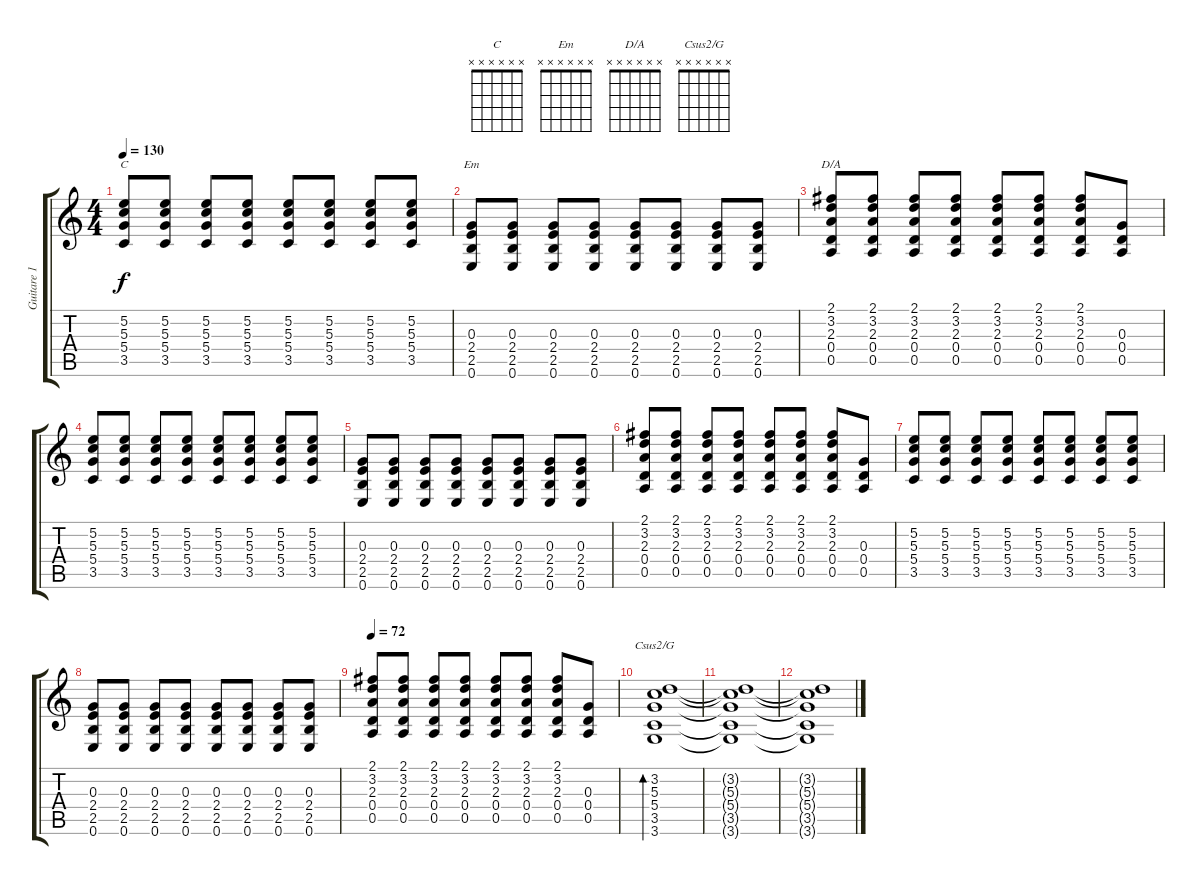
\track ("Guitare 1" "Guitare 1") {instrument overdrivenguitar}
\staff {score tabs}
\tuning (E4 B3 G3 D3 A2 E2) {hide}
\chord ("C" x x x x x x) {firstfret 0}
\chord ("Em" x x x x x x) {firstfret 0}
\chord ("D/A" x x x x x x) {firstfret 0}
\chord ("Csus2/G" x x x x x x) {firstfret 0}
\ts (4 4)
\tempo 130
\clef g2
\ks c
(5.2 5.3 5.4 3.5).8{ch "C" dy f} (5.2 5.3 5.4 3.5).8 (5.2 5.3 5.4 3.5).8 (5.2 5.3 5.4 3.5).8 (5.2 5.3 5.4 3.5).8 (5.2 5.3 5.4 3.5).8 (5.2 5.3 5.4 3.5).8 (5.2 5.3 5.4 3.5).8 |
(0.3 2.4 2.5 0.6).8{ch "Em"} (0.3 2.4 2.5 0.6).8 (0.3 2.4 2.5 0.6).8 (0.3 2.4 2.5 0.6).8 (0.3 2.4 2.5 0.6).8 (0.3 2.4 2.5 0.6).8 (0.3 2.4 2.5 0.6).8 (0.3 2.4 2.5 0.6).8 |
(2.1 3.2 2.3 0.4 0.5).8{ch "D/A"} (2.1 3.2 2.3 0.4 0.5).8 (2.1 3.2 2.3 0.4 0.5).8 (2.1 3.2 2.3 0.4 0.5).8 (2.1 3.2 2.3 0.4 0.5).8 (2.1 3.2 2.3 0.4 0.5).8 (2.1 3.2 2.3 0.4 0.5).8 (0.3 0.4 0.5).8 |
(5.2 5.3 5.4 3.5).8 (5.2 5.3 5.4 3.5).8 (5.2 5.3 5.4 3.5).8 (5.2 5.3 5.4 3.5).8 (5.2 5.3 5.4 3.5).8 (5.2 5.3 5.4 3.5).8 (5.2 5.3 5.4 3.5).8 (5.2 5.3 5.4 3.5).8 |
(0.3 2.4 2.5 0.6).8 (0.3 2.4 2.5 0.6).8 (0.3 2.4 2.5 0.6).8 (0.3 2.4 2.5 0.6).8 (0.3 2.4 2.5 0.6).8 (0.3 2.4 2.5 0.6).8 (0.3 2.4 2.5 0.6).8 (0.3 2.4 2.5 0.6).8 |
(2.1 3.2 2.3 0.4 0.5).8 (2.1 3.2 2.3 0.4 0.5).8 (2.1 3.2 2.3 0.4 0.5).8 (2.1 3.2 2.3 0.4 0.5).8 (2.1 3.2 2.3 0.4 0.5).8 (2.1 3.2 2.3 0.4 0.5).8 (2.1 3.2 2.3 0.4 0.5).8 (0.3 0.4 0.5).8 |
(5.2 5.3 5.4 3.5).8 (5.2 5.3 5.4 3.5).8 (5.2 5.3 5.4 3.5).8 (5.2 5.3 5.4 3.5).8 (5.2 5.3 5.4 3.5).8 (5.2 5.3 5.4 3.5).8 (5.2 5.3 5.4 3.5).8 (5.2 5.3 5.4 3.5).8 |
(0.3 2.4 2.5 0.6).8 (0.3 2.4 2.5 0.6).8 (0.3 2.4 2.5 0.6).8 (0.3 2.4 2.5 0.6).8 (0.3 2.4 2.5 0.6).8 (0.3 2.4 2.5 0.6).8 (0.3 2.4 2.5 0.6).8 (0.3 2.4 2.5 0.6).8 |
\tempo 72
(2.1 3.2 2.3 0.4 0.5).8 (2.1 3.2 2.3 0.4 0.5).8 (2.1 3.2 2.3 0.4 0.5).8 (2.1 3.2 2.3 0.4 0.5).8 (2.1 3.2 2.3 0.4 0.5).8 (2.1 3.2 2.3 0.4 0.5).8 (2.1 3.2 2.3 0.4 0.5).8 (0.3 0.4 0.5).8 |
(3.2 5.3 5.4 3.5 3.6).1{bd 240 ch "Csus2/G"} |
(3.2{t} 5.3{t} 5.4{t} 3.5{t} 3.6{t}).1 |
(3.2{t} 5.3{t} 5.4{t} 3.5{t} 3.6{t}).1{volume 0}
